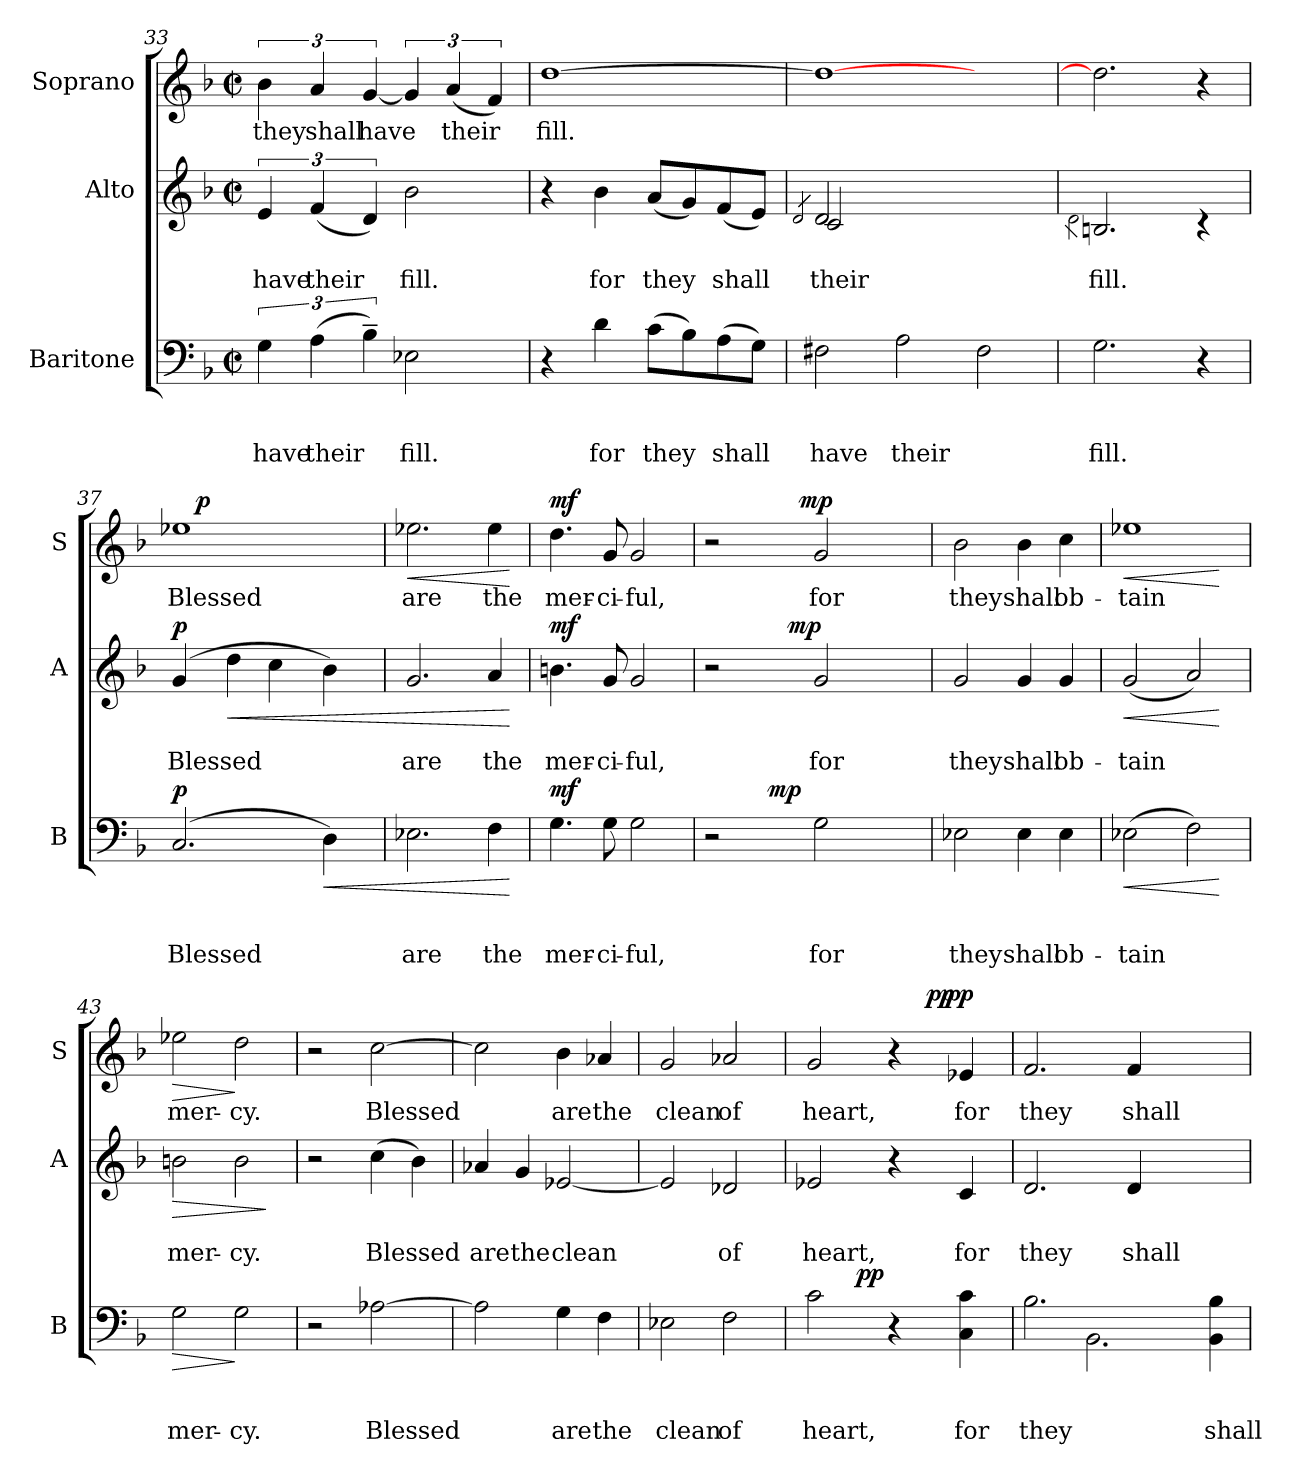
**kern	**text	**text	**text	**dynam	**kern	**text	**text	**dynam	**kern	**text	**dynam
*part3	*part3	*part3	*part3	*part3	*part2	*part2	*part2	*part2	*part1	*part1	*part1
*staff3	*staff3	*staff3	*staff3	*staff3	*staff2	*staff2	*staff2	*staff2	*staff1	*staff1	*staff1
*I"Baritone	*	*	*	*	*I"Alto	*	*	*	*I"Soprano	*	*
*I'B	*	*	*	*	*I'A	*	*	*	*I'S	*	*
*clefF4	*	*	*	*	*clefG2	*	*	*	*clefG2	*	*
*k[b-]	*	*	*	*	*k[b-]	*	*	*	*k[b-]	*	*
*F:	*	*	*	*	*F:	*	*	*	*F:	*	*
*M2/2	*	*	*	*	*M2/2	*	*	*	*M2/2	*	*
*met(c|)	*	*	*	*	*met(c|)	*	*	*	*met(c|)	*	*
=33	=33	=33	=33	=33	=33	=33	=33	=33	=33	=33	=33
!	!	!	!LO:LY:b	!	!	!	!LO:LY:b	!	!	!LO:LY:b	!
6G\	.	.	have	.	6e/	.	have	.	6b-\	they	.
!	!	!	!LO:LY:b	!	!	!	!LO:LY:b	!	!	!LO:LY:b	!
(>6A\	.	.	their	.	(<6f/	.	their	.	6a/	shall	.
!	!	!	!	!	!	!	!	!	!	!LO:LY:b	!
6B-~>\)	.	.	.	.	6d/)	.	.	.	[<6g/	have	.
!	!	!	!LO:LY:b	!	!	!	!LO:LY:b	!	!	!	!
2E-X\	.	.	fill.	.	2b-\	.	fill.	.	6g/]	.	.
!	!	!	!	!	!	!	!	!	!	!LO:LY:b	!
.	.	.	.	.	.	.	.	.	(<6a/	their	.
.	.	.	.	.	.	.	.	.	6f/)	.	.
!!LO:LB:g=z
=34	=34	=34	=34	=34	=34	=34	=34	=34	=34	=34	=34
!	!	!	!	!	!	!	!	!	!	!LO:LY:b	!
4r	.	.	.	.	4r	.	.	.	[>1dd	fill.	.
!	!	!	!LO:LY:b	!	!	!	!LO:LY:b	!	!	!	!
4d\	.	.	for	.	4b-\	.	for	.	.	.	.
!	!	!	!LO:LY:b	!	!	!	!LO:LY:b	!	!	!	!
(>8c\L	.	.	they	.	(<8a/L	.	they	.	.	.	.
8B-\)	.	.	.	.	8g/)	.	.	.	.	.	.
!	!	!	!LO:LY:b	!	!	!	!LO:LY:b	!	!	!	!
(>8A\	.	.	shall	.	(<8f/	.	shall	.	.	.	.
8G\J)	.	.	.	.	8e/J)	.	.	.	.	.	.
=35	=35	=35	=35	=35	=35	=35	=35	=35	=35	=35	=35
*	*	*	*	*	*^	*	*	*	*	*	*
*	*	*	*	*	*	*^	*	*	*	*	*	*
.	.	.	.	.	.	.	2qd/	.	.	.	.	.	.
!	!	!	!LO:LY:b	!	!	!	!	!	!LO:LY:b	!	!	!	!
*^	*	*	*	*	*	*	*	*	*	*	*	*	*
!	!	!	!	!	!	!	!	!	!	!LO:LY:b	!	!	!	!
2F#X\	2ryy	.	.	have	.	2d/	2c/	1ryy	.	their	.	1dd_	.	.
!	!	!	!	!LO:LY:b	!	!	!	!	!	!	!	!	!	!
2ryy	2A\	.	.	their	.	1ryy	1ryy	.	.	.	.	.	.	.
2F#\	2ryy	.	.	.	.	.	.	2ryy	.	.	.	2ryy	.	.
*v	*v	*	*	*	*	*	*	*	*	*	*	*	*	*
*	*	*	*	*	*	*v	*v	*	*	*	*	*	*
=36	=36	=36	=36	=36	=36	=36	=36	=36	=36	=36	=36	=36
.	.	.	.	.	.	2qd\	.	.	.	.	.	.
!	!	!	!LO:LY:b	!	!	!	!	!LO:LY:b	!	!	!	!
2.G\	.	.	fill.	.	2.Bn/	2.ryy	.	fill.	.	2.dd\]	.	.
4r	.	.	.	.	4ryy	4rc	.	.	.	4r	.	.
=37	=37	=37	=37	=37	=37	=37	=37	=37	=37	=37	=37	=37
!	!	!	!LO:LY:b	!LO:DY:a	!	!	!	!LO:LY:b	!LO:DY:a	!	!LO:LY:b	!
*	*	*	*	*	*v	*v	*	*	*	*^	*	*
(2.C/	.	.	Blessed	p	(4g/	.	Blessed	p	1ee-X	16.ryy	Blessed	.
!	!	!	!	!	!	!	!	!	!	!	!	!LO:DY:a
.	.	.	.	.	.	.	.	.	.	2ryy	.	p
!	!	!	!	!	!	!	!	!LO:HP:b	!	!	!	!
.	.	.	.	.	4dd\	.	.	<	.	.	.	.
.	.	.	.	.	4cc\	.	.	.	.	.	.	.
.	.	.	.	.	.	.	.	.	.	4ryy	.	.
!	!	!	!	!LO:HP:b	!	!	!	!	!	!	!	!
4D\)	.	.	.	<	4b-\)	.	.	.	.	.	.	.
.	.	.	.	.	.	.	.	.	.	8ryy	.	.
.	.	.	.	.	.	.	.	.	.	32ryy	.	.
=38	=38	=38	=38	=38	=38	=38	=38	=38	=38	=38	=38	=38
!	!	!	!LO:LY:b	!	!	!	!LO:LY:b	!	!	!	!LO:LY:b	!LO:HP:b
*	*	*	*	*	*	*	*	*	*v	*v	*	*
2.E-X\	.	.	are	.	2.g/	.	are	.	2.ee-X\	are	<
!	!	!	!LO:LY:b	!	!	!	!LO:LY:b	!	!	!LO:LY:b	!
4F\	.	.	the	.	4a/	.	the	.	4ee-\	the	.
.	.	.	.	[	.	.	.	[	.	.	[
=39	=39	=39	=39	=39	=39	=39	=39	=39	=39	=39	=39
!	!	!	!LO:LY:b	!LO:DY:a	!	!	!LO:LY:b	!LO:DY:a	!	!LO:LY:b	!LO:DY:a
4.G\	.	.	mer-	mf	4.bn\	.	mer-	mf	4.dd\	mer-	mf
!	!	!	!LO:LY:b	!	!	!	!LO:LY:b	!	!	!LO:LY:b	!
8G\	.	.	-ci-	.	8g/	.	-ci-	.	8g/	-ci-	.
!	!	!	!LO:LY:b:rj	!	!	!	!LO:LY:b:rj	!	!	!LO:LY:b:rj	!
2G\	.	.	-ful,	.	2g/	.	-ful,	.	2g/	-ful,	.
=40	=40	=40	=40	=40	=40	=40	=40	=40	=40	=40	=40
*^	*	*	*	*	*^	*	*	*	*^	*	*
2r	4.ryy	.	.	.	.	2r	3ryy	.	.	.	2r	3ryy	.	.
.	.	.	.	.	.	.	12ryy	.	.	.	.	12.ryy	.	.
!	!	!	!	!	!LO:DY:a	!	!	!	!	!	!	!	!	!
.	2ryy	.	.	.	mp	.	.	.	.	.	.	.	.	.
.	.	.	.	.	.	.	96ryy	.	.	.	.	.	.	.
!	!	!	!	!	!	!	!	!	!	!LO:DY:a	!	!	!	!
.	.	.	.	.	.	.	3ryy	.	.	mp	.	.	.	.
!	!	!	!	!	!	!	!	!	!	!	!	!	!	!LO:DY:a
.	.	.	.	.	.	.	.	.	.	.	.	3ryy	.	mp
!	!	!	!	!LO:LY:b	!	!	!	!	!LO:LY:b	!	!	!	!LO:LY:b	!
2G\	.	.	.	for	.	2g/	.	.	for	.	2g/	.	for	.
.	.	.	.	.	.	.	6ryy	.	.	.	.	.	.	.
.	.	.	.	.	.	.	.	.	.	.	.	6ryy	.	.
.	8ryy	.	.	.	.	.	.	.	.	.	.	.	.	.
.	.	.	.	.	.	.	24..ryy	.	.	.	.	.	.	.
.	.	.	.	.	.	.	.	.	.	.	.	24ryy	.	.
!!LO:LB:g=z
=41	=41	=41	=41	=41	=41	=41	=41	=41	=41	=41	=41	=41	=41	=41
!	!	!	!	!LO:LY:b	!	!	!	!	!LO:LY:b	!	!	!	!LO:LY:b	!
*v	*v	*	*	*	*	*	*	*	*	*	*v	*v	*	*
*	*	*	*	*	*v	*v	*	*	*	*	*	*
2E-X\	.	.	they	.	2g/	.	they	.	2b-\	they	.
!	!	!	!LO:LY:b	!	!	!	!LO:LY:b	!	!	!LO:LY:b	!
4E-\	.	.	shall	.	4g/	.	shall	.	4b-\	shall	.
!	!	!	!LO:LY:b	!	!	!	!LO:LY:b	!	!	!LO:LY:b	!
4E-\	.	.	ob-	.	4g/	.	ob-	.	4cc\	ob-	.
=42	=42	=42	=42	=42	=42	=42	=42	=42	=42	=42	=42
!	!	!	!LO:LY:b	!LO:HP:b	!	!	!LO:LY:b	!LO:HP:b	!	!LO:LY:b	!LO:HP:b
(>2E-X\	.	.	-tain	<	(<2g/	.	-tain	<	1ee-X	-tain	<
2F\)	.	.	.	.	2a/)	.	.	.	.	.	.
.	.	.	.	[	.	.	.	[	.	.	[
=43	=43	=43	=43	=43	=43	=43	=43	=43	=43	=43	=43
!	!	!	!LO:LY:b	!LO:HP:b	!	!	!LO:LY:b	!LO:HP:b	!	!LO:LY:b	!LO:HP:b
2G\	.	.	mer-	>	2bn\	.	mer-	>	2ee-X\	mer-	>
!	!	!	!LO:LY:b	!	!	!	!LO:LY:b	!	!	!LO:LY:b	!
2G\	.	.	-cy.	]	2b\	.	-cy.	.	2dd\	-cy.	]
.	.	.	.	.	.	.	.	]	.	.	.
=44	=44	=44	=44	=44	=44	=44	=44	=44	=44	=44	=44
2r	.	.	.	.	2r	.	.	.	2r	.	.
!	!	!	!LO:LY:b	!	!	!	!LO:LY:b	!	!	!LO:LY:b	!
[>2A-X\	.	.	Blessed	.	(>4cc\	.	Blessed	.	[>2cc\	Blessed	.
.	.	.	.	.	4b-\)	.	.	.	.	.	.
=45	=45	=45	=45	=45	=45	=45	=45	=45	=45	=45	=45
!	!	!	!	!	!	!	!LO:LY:b	!	!	!	!
2A-\]	.	.	.	.	4a-X/	.	are	.	2cc\]	.	.
!	!	!	!	!	!	!	!LO:LY:b	!	!	!	!
.	.	.	.	.	4g/	.	the	.	.	.	.
!	!	!	!LO:LY:b	!	!	!	!LO:LY:b	!	!	!LO:LY:b	!
4G\	.	.	are	.	[<2e-X/	.	clean	.	4b-\	are	.
!	!	!	!LO:LY:b	!	!	!	!	!	!	!LO:LY:b	!
4F\	.	.	the	.	.	.	.	.	4a-X/	the	.
=46	=46	=46	=46	=46	=46	=46	=46	=46	=46	=46	=46
!	!	!	!LO:LY:b	!	!	!	!	!	!	!LO:LY:b	!
2E-X\	.	.	clean	.	2e-/]	.	.	.	2g/	clean	.
!	!	!	!LO:LY:b	!	!	!	!LO:LY:b	!	!	!LO:LY:b	!
2F\	.	.	of	.	2d-X/	.	of	.	2a-X/	of	.
=47	=47	=47	=47	=47	=47	=47	=47	=47	=47	=47	=47
!	!	!	!LO:LY:b	!	!	!	!LO:LY:b	!	!	!LO:LY:b	!
*^	*	*	*	*	*	*	*	*	*^	*	*
*	*	*	*	*	*	*	*	*	*	*	*^	*	*
2c\	3ryy	.	.	heart,	.	2e-X/	.	heart,	.	2g/	2ryy	3%2ryy	heart,	.
!	!	!	!	!	!LO:DY:a	!	!	!	!	!	!	!	!	!
.	3%2ryy	.	.	.	pp	.	.	.	.	.	.	.	.	.
4r	.	.	.	.	.	4r	.	.	.	4r	8ryy	.	.	.
.	.	.	.	.	.	.	.	.	.	.	32ryy	.	.	.
!	!	!	!	!	!	!	!	!	!	!	!	!	!	!LO:DY:b
.	.	.	.	.	.	.	.	.	.	.	4ryy	.	.	pp
.	.	.	.	.	.	.	.	.	.	.	.	24ryy	.	.
!	!	!	!	!	!	!	!	!	!	!	!	!	!	!LO:DY:a
.	.	.	.	.	.	.	.	.	.	.	.	6..ryy	.	pp
!	!	!	!	!LO:LY:b	!	!	!	!LO:LY:b	!	!	!	!	!LO:LY:b	!
4C\ 4c\	.	.	.	for	.	4c/	.	for	.	4e-X/	.	.	for	.
.	.	.	.	.	.	.	.	.	.	.	16.ryy	.	.	.
!!LO:PB:g=z
=48	=48	=48	=48	=48	=48	=48	=48	=48	=48	=48	=48	=48	=48	=48
!	!	!	!	!LO:LY:b	!	!	!	!LO:LY:b	!	!	!	!	!LO:LY:b	!
*	*	*	*	*	*	*	*	*	*	*v	*v	*v	*	*
2.B-\	2ryy	.	.	they	.	2.d/	.	they	.	2.f/	they	.
.	2.BB-\	.	.	.	.	.	.	.	.	.	.	.
!	!	!	!	!	!	!	!	!LO:LY:b	!	!	!LO:LY:b	!
2.ryy	.	.	.	.	.	4d/	.	shall	.	4f/	shall	.
.	.	.	.	.	.	2ryy	.	.	.	2ryy	.	.
!	!	!	!	!LO:LY:b	!	!	!	!	!	!	!	!
.	4BB-\ 4B-\	.	.	shall	.	.	.	.	.	.	.	.
*v	*v	*	*	*	*	*	*	*	*	*	*	*
=	=	=	=	=	=	=	=	=	=	=	=
*-	*-	*-	*-	*-	*-	*-	*-	*-	*-	*-	*-
